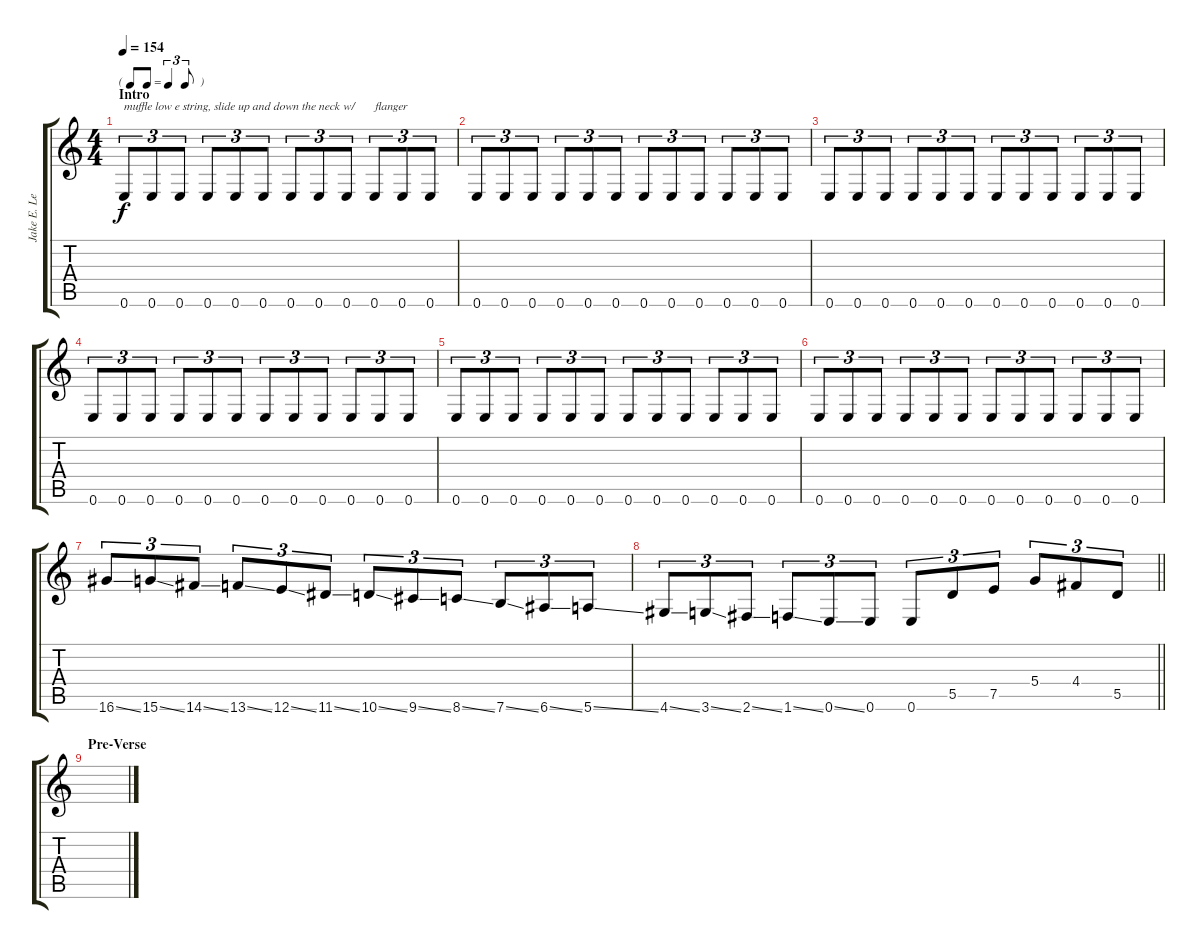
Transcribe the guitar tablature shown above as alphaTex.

\track ("Jake E. Lee (Rhythm)" "Jake E. Le") {instrument overdrivenguitar}
\staff {score tabs}
\tuning (E4 B3 G3 D3 A2 E2) {hide}
\ts (4 4)
\tf triplet8th
\section ("" "Intro")
\tempo 154
\clef g2
\ks c
0.6.8{tu (3 2) txt "muffle low e string, slide up and down the neck w/" dy f instrument overdrivenguitar} 0.6.8{tu (3 2)} 0.6.8{tu (3 2)} 0.6.8{tu (3 2)} 0.6.8{tu (3 2)} 0.6.8{tu (3 2)} 0.6.8{tu (3 2)} 0.6.8{tu (3 2)} 0.6.8{tu (3 2)} 0.6.8{tu (3 2) txt "flanger"} 0.6.8{tu (3 2)} 0.6.8{tu (3 2)} |
0.6.8{tu (3 2)} 0.6.8{tu (3 2)} 0.6.8{tu (3 2)} 0.6.8{tu (3 2)} 0.6.8{tu (3 2)} 0.6.8{tu (3 2)} 0.6.8{tu (3 2)} 0.6.8{tu (3 2)} 0.6.8{tu (3 2)} 0.6.8{tu (3 2)} 0.6.8{tu (3 2)} 0.6.8{tu (3 2)} |
0.6.8{tu (3 2)} 0.6.8{tu (3 2)} 0.6.8{tu (3 2)} 0.6.8{tu (3 2)} 0.6.8{tu (3 2)} 0.6.8{tu (3 2)} 0.6.8{tu (3 2)} 0.6.8{tu (3 2)} 0.6.8{tu (3 2)} 0.6.8{tu (3 2)} 0.6.8{tu (3 2)} 0.6.8{tu (3 2)} |
0.6.8{tu (3 2)} 0.6.8{tu (3 2)} 0.6.8{tu (3 2)} 0.6.8{tu (3 2)} 0.6.8{tu (3 2)} 0.6.8{tu (3 2)} 0.6.8{tu (3 2)} 0.6.8{tu (3 2)} 0.6.8{tu (3 2)} 0.6.8{tu (3 2)} 0.6.8{tu (3 2)} 0.6.8{tu (3 2)} |
0.6.8{tu (3 2)} 0.6.8{tu (3 2)} 0.6.8{tu (3 2)} 0.6.8{tu (3 2)} 0.6.8{tu (3 2)} 0.6.8{tu (3 2)} 0.6.8{tu (3 2)} 0.6.8{tu (3 2)} 0.6.8{tu (3 2)} 0.6.8{tu (3 2)} 0.6.8{tu (3 2)} 0.6.8{tu (3 2)} |
0.6.8{tu (3 2)} 0.6.8{tu (3 2)} 0.6.8{tu (3 2)} 0.6.8{tu (3 2)} 0.6.8{tu (3 2)} 0.6.8{tu (3 2)} 0.6.8{tu (3 2)} 0.6.8{tu (3 2)} 0.6.8{tu (3 2)} 0.6.8{tu (3 2)} 0.6.8{tu (3 2)} 0.6.8{tu (3 2)} |
16.6{ss}.8{tu (3 2) instrument guitarfretnoise} 15.6{ss}.8{tu (3 2)} 14.6{ss}.8{tu (3 2)} 13.6{ss}.8{tu (3 2)} 12.6{ss}.8{tu (3 2)} 11.6{ss}.8{tu (3 2)} 10.6{ss}.8{tu (3 2)} 9.6{ss}.8{tu (3 2)} 8.6{ss}.8{tu (3 2)} 7.6{ss}.8{tu (3 2)} 6.6{ss}.8{tu (3 2)} 5.6{ss}.8{tu (3 2)} |
\barLineRight lightlight
4.6{ss}.8{tu (3 2)} 3.6{ss}.8{tu (3 2)} 2.6{ss}.8{tu (3 2)} 1.6{ss}.8{tu (3 2)} 0.6{ss}.8{tu (3 2)} 0.6.8{tu (3 2)} 0.6.8{tu (3 2) instrument overdrivenguitar} 5.5.8{tu (3 2)} 7.5.8{tu (3 2)} 5.4.8{tu (3 2)} 4.4.8{tu (3 2)} 5.5.8{tu (3 2)} |
\section ("" "Pre-Verse")
